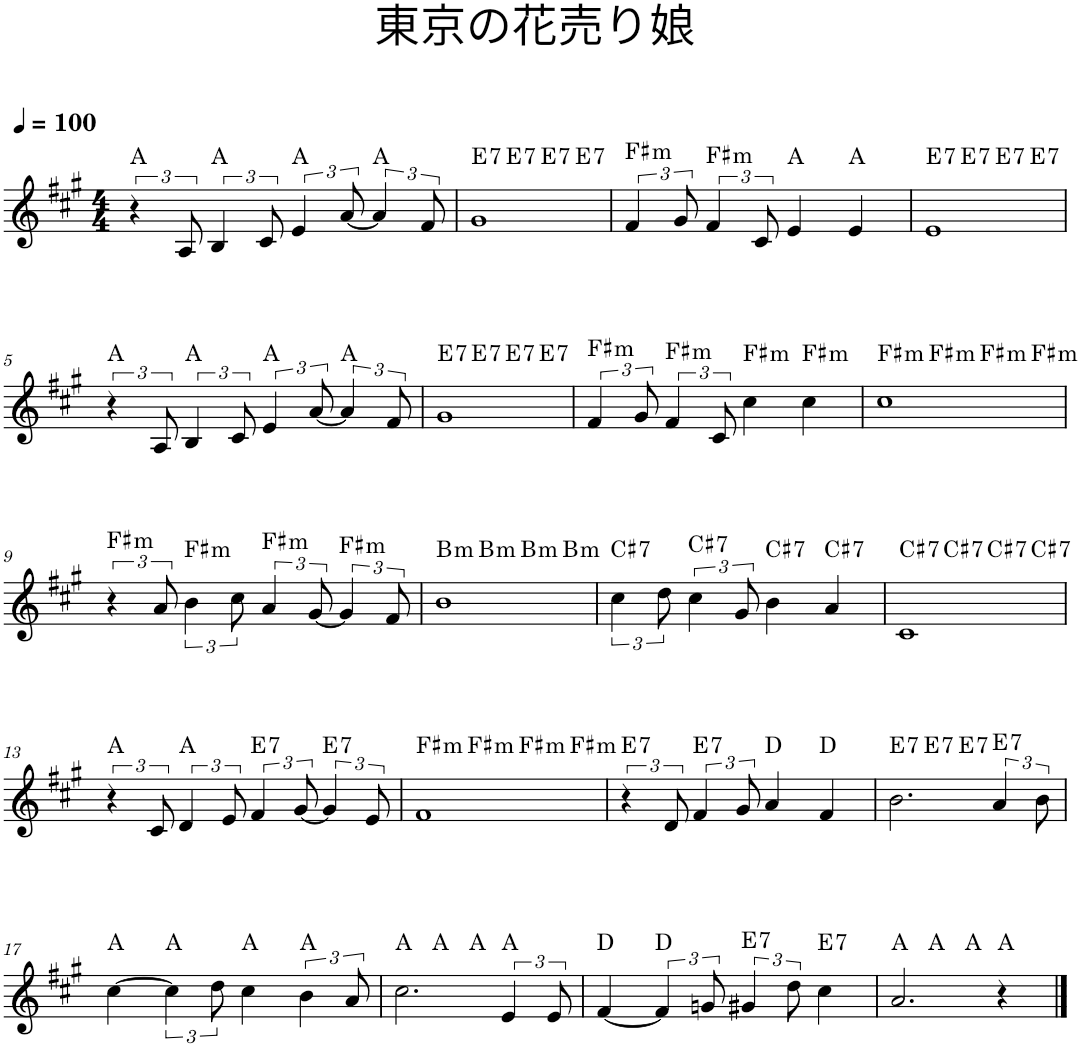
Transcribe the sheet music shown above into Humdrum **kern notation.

**kern	**harte
*part1	*part1
*staff1	*
*I"Piano	*
*I'Pno.	*
*clefG2	*
*k[f#c#g#]	*
*M4/4	*
*MM100	*
=1	=1
6r	A:maj
12A/	.
6B/	A:maj
12c#/	.
6e/	A:maj
[12a/	.
6a/]	A:maj
12f#/	.
=2	=2
!	!LO:H:kt=7
*^	*
*	*^	*
*	*	*^	*
1g#	4ryy	2ryy	2.ryy	E:7
!	!	!	!	!LO:H:kt=7
.	2.ryy	.	.	E:7
!	!	!	!	!LO:H:kt=7
.	.	2ryy	.	E:7
!	!	!	!	!LO:H:kt=7
.	.	.	4ryy	E:7
=3	=3	=3	=3	=3
!	!	!	!	!LO:H:kt=m
*v	*v	*v	*v	*
6f#/	F#:min
12g#/	.
!	!LO:H:kt=m
6f#/	F#:min
12c#/	.
4e/	A:maj
4e/	A:maj
=4	=4
!	!LO:H:kt=7
*^	*
*	*^	*
*	*	*^	*
1e	4ryy	2ryy	2.ryy	E:7
!	!	!	!	!LO:H:kt=7
.	2.ryy	.	.	E:7
!	!	!	!	!LO:H:kt=7
.	.	2ryy	.	E:7
!	!	!	!	!LO:H:kt=7
.	.	.	4ryy	E:7
*v	*v	*v	*v	*
!!LO:LB:g=z
=5	=5
6r	A:maj
12A/	.
6B/	A:maj
12c#/	.
6e/	A:maj
[12a/	.
6a/]	A:maj
12f#/	.
=6	=6
!	!LO:H:kt=7
*^	*
*	*^	*
*	*	*^	*
1g#	4ryy	2ryy	2.ryy	E:7
!	!	!	!	!LO:H:kt=7
.	2.ryy	.	.	E:7
!	!	!	!	!LO:H:kt=7
.	.	2ryy	.	E:7
!	!	!	!	!LO:H:kt=7
.	.	.	4ryy	E:7
=7	=7	=7	=7	=7
!	!	!	!	!LO:H:kt=m
*v	*v	*v	*v	*
6f#/	F#:min
12g#/	.
!	!LO:H:kt=m
6f#/	F#:min
12c#/	.
!	!LO:H:kt=m
4cc#\	F#:min
!	!LO:H:kt=m
4cc#\	F#:min
=8	=8
!	!LO:H:kt=m
*^	*
*	*^	*
*	*	*^	*
1cc#	4ryy	2ryy	2.ryy	F#:min
!	!	!	!	!LO:H:kt=m
.	2.ryy	.	.	F#:min
!	!	!	!	!LO:H:kt=m
.	.	2ryy	.	F#:min
!	!	!	!	!LO:H:kt=m
.	.	.	4ryy	F#:min
!!LO:LB:g=z	!!	!!	!!
=9	=9	=9	=9	=9
!	!	!	!	!LO:H:kt=m
*v	*v	*v	*v	*
6r	F#:min
12a/	.
!	!LO:H:kt=m
6b\	F#:min
12cc#\	.
!	!LO:H:kt=m
6a/	F#:min
[12g#/	.
!	!LO:H:kt=m
6g#/]	F#:min
12f#/	.
=10	=10
!	!LO:H:kt=m
*^	*
*	*^	*
*	*	*^	*
1b	4ryy	2ryy	2.ryy	B:min
!	!	!	!	!LO:H:kt=m
.	2.ryy	.	.	B:min
!	!	!	!	!LO:H:kt=m
.	.	2ryy	.	B:min
!	!	!	!	!LO:H:kt=m
.	.	.	4ryy	B:min
=11	=11	=11	=11	=11
!	!	!	!	!LO:H:kt=7
*v	*v	*v	*v	*
6cc#\	C#:7
12dd\	.
!	!LO:H:kt=7
6cc#\	C#:7
12g#/	.
!	!LO:H:kt=7
4b\	C#:7
!	!LO:H:kt=7
4a/	C#:7
=12	=12
!	!LO:H:kt=7
*^	*
*	*^	*
*	*	*^	*
1c#	4ryy	2ryy	2.ryy	C#:7
!	!	!	!	!LO:H:kt=7
.	2.ryy	.	.	C#:7
!	!	!	!	!LO:H:kt=7
.	.	2ryy	.	C#:7
!	!	!	!	!LO:H:kt=7
.	.	.	4ryy	C#:7
*v	*v	*v	*v	*
!!LO:LB:g=z
=13	=13
6r	A:maj
12c#/	.
6d/	A:maj
12e/	.
!	!LO:H:kt=7
6f#/	E:7
[12g#/	.
!	!LO:H:kt=7
6g#/]	E:7
12e/	.
=14	=14
!	!LO:H:kt=m
*^	*
*	*^	*
*	*	*^	*
1f#	4ryy	2ryy	2.ryy	F#:min
!	!	!	!	!LO:H:kt=m
.	2.ryy	.	.	F#:min
!	!	!	!	!LO:H:kt=m
.	.	2ryy	.	F#:min
!	!	!	!	!LO:H:kt=m
.	.	.	4ryy	F#:min
=15	=15	=15	=15	=15
!	!	!	!	!LO:H:kt=7
*v	*v	*v	*v	*
6r	E:7
12d/	.
!	!LO:H:kt=7
6f#/	E:7
12g#/	.
4a/	D:maj
4f#/	D:maj
=16	=16
!	!LO:H:kt=7
*^	*
*	*^	*
2.b\	4ryy	2ryy	E:7
!	!	!	!LO:H:kt=7
.	2.ryy	.	E:7
!	!	!	!LO:H:kt=7
.	.	2ryy	E:7
!	!	!	!LO:H:kt=7
6a/	.	.	E:7
12b\	.	.	.
*v	*v	*v	*
!!LO:LB:g=z
=17	=17
[4cc#\	A:maj
6cc#\]	A:maj
12dd\	.
4cc#\	A:maj
6b\	A:maj
12a/	.
=18	=18
*^	*
*	*^	*
2.cc#\	4ryy	2ryy	A:maj
.	2.ryy	.	A:maj
.	.	2ryy	A:maj
6e/	.	.	A:maj
12e/	.	.	.
*v	*v	*v	*
=19	=19
[4f#/	D:maj
6f#/]	D:maj
12gn/	.
!	!LO:H:kt=7
6g#X/	E:7
12dd\	.
!	!LO:H:kt=7
4cc#\	E:7
=20	=20
*^	*
*	*^	*
2.a/	4ryy	2ryy	A:maj
.	2.ryy	.	A:maj
.	.	2ryy	A:maj
4r	.	.	A:maj
*v	*v	*v	*
==	==
*-	*-
